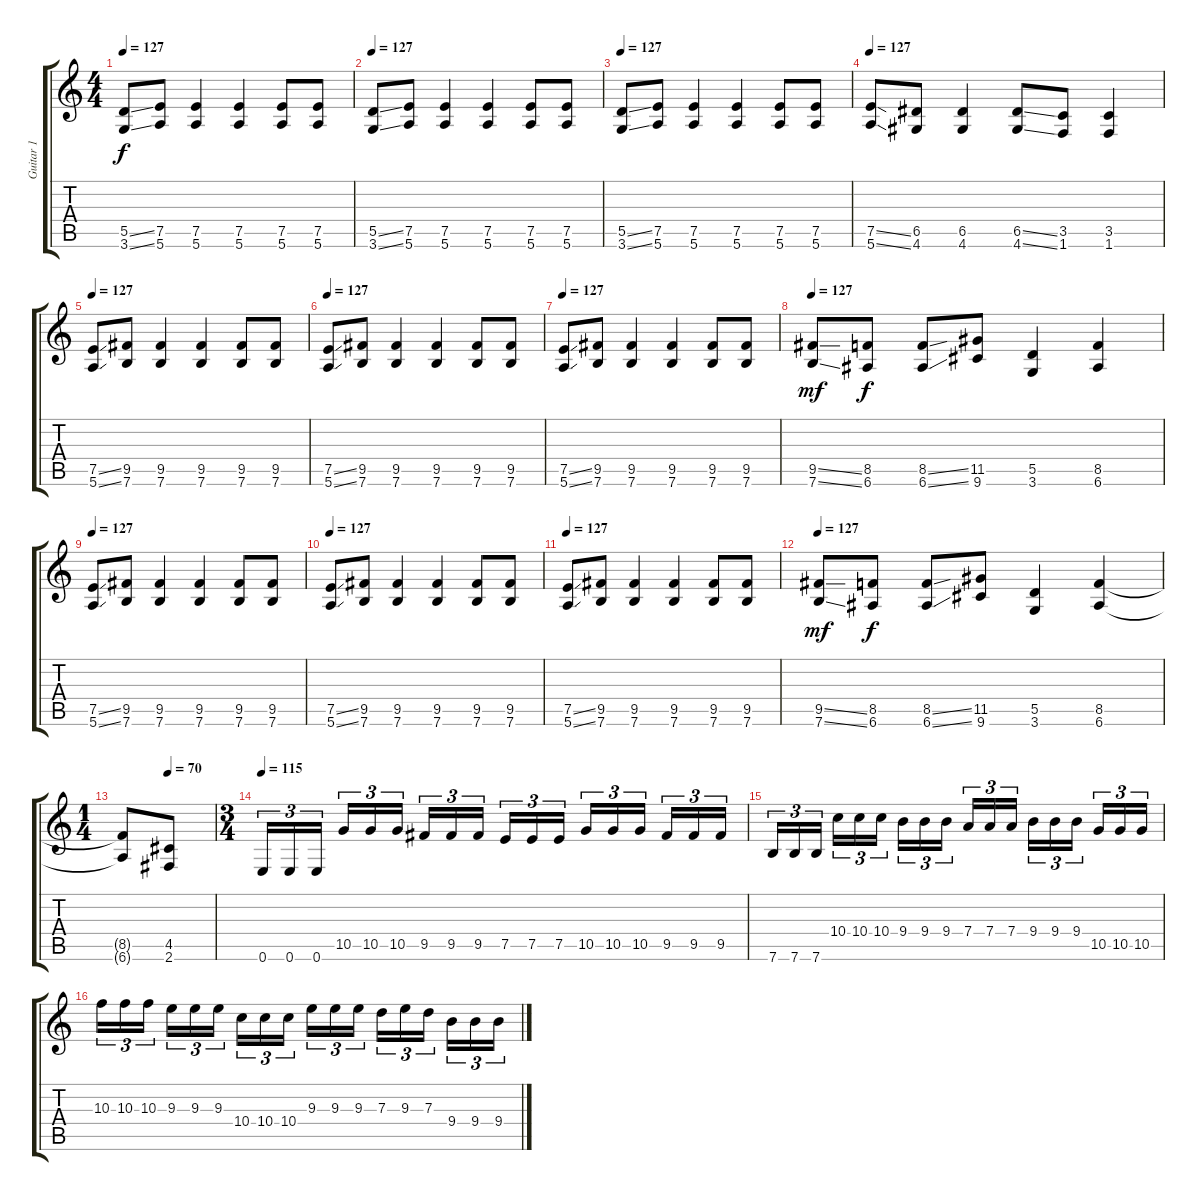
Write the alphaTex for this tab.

\track ("Guitar 1" "Guitar 1") {instrument distortionguitar}
\staff {score tabs}
\tuning (E4 B3 G3 D3 A2 E2) {hide}
\ts (4 4)
\tempo 130
\tempo 127
\clef g2
\ks c
(5.5{ss} 3.6{ss}).8{dy f} (7.5 5.6).8 (7.5 5.6).4 (7.5 5.6).4 (7.5 5.6).8 (7.5 5.6).8 |
\tempo 130
\tempo 127
(5.5{ss} 3.6{ss}).8 (7.5 5.6).8 (7.5 5.6).4 (7.5 5.6).4 (7.5 5.6).8 (7.5 5.6).8 |
\tempo 130
\tempo 127
(5.5{ss} 3.6{ss}).8 (7.5 5.6).8 (7.5 5.6).4 (7.5 5.6).4 (7.5 5.6).8 (7.5 5.6).8 |
\tempo 130
\tempo 127
(7.5{ss} 5.6{ss}).8 (6.5 4.6).8 (6.5 4.6).4 (6.5{ss} 4.6{ss}).8 (3.5 1.6).8 (3.5 1.6).4 |
\tempo 127
(7.5{ss} 5.6{ss}).8 (9.5 7.6).8 (9.5 7.6).4 (9.5 7.6).4 (9.5 7.6).8 (9.5 7.6).8 |
\tempo 127
(7.5{ss} 5.6{ss}).8 (9.5 7.6).8 (9.5 7.6).4 (9.5 7.6).4 (9.5 7.6).8 (9.5 7.6).8 |
\tempo 127
(7.5{ss} 5.6{ss}).8 (9.5 7.6).8 (9.5 7.6).4 (9.5 7.6).4 (9.5 7.6).8 (9.5 7.6).8 |
\tempo 127
(9.5{ss} 7.6{ss}).8{dy mf} (8.5 6.6).8{dy f} (8.5{ss} 6.6{ss}).8 (11.5 9.6).8 (5.5 3.6).4 (8.5 6.6).4 |
\tempo 127
(7.5{ss} 5.6{ss}).8 (9.5 7.6).8 (9.5 7.6).4 (9.5 7.6).4 (9.5 7.6).8 (9.5 7.6).8 |
\tempo 127
(7.5{ss} 5.6{ss}).8 (9.5 7.6).8 (9.5 7.6).4 (9.5 7.6).4 (9.5 7.6).8 (9.5 7.6).8 |
\tempo 127
(7.5{ss} 5.6{ss}).8 (9.5 7.6).8 (9.5 7.6).4 (9.5 7.6).4 (9.5 7.6).8 (9.5 7.6).8 |
\tempo 127
(9.5{ss} 7.6{ss}).8{dy mf} (8.5 6.6).8{dy f} (8.5{ss} 6.6{ss}).8 (11.5 9.6).8 (5.5 3.6).4 (8.5 6.6).4 |
\ts (1 4)
\tempo (70 0.5)
(8.5{t} 6.6{t}).8 (4.5 2.6).8 |
\ts (3 4)
\tempo 115
0.6.16{tu (3 2) volume 11} 0.6.16{tu (3 2)} 0.6.16{tu (3 2)} 10.5.16{tu (3 2)} 10.5.16{tu (3 2)} 10.5.16{tu (3 2)} 9.5.16{tu (3 2)} 9.5.16{tu (3 2)} 9.5.16{tu (3 2)} 7.5.16{tu (3 2)} 7.5.16{tu (3 2)} 7.5.16{tu (3 2)} 10.5.16{tu (3 2)} 10.5.16{tu (3 2)} 10.5.16{tu (3 2)} 9.5.16{tu (3 2)} 9.5.16{tu (3 2)} 9.5.16{tu (3 2)} |
7.6.16{tu (3 2)} 7.6.16{tu (3 2)} 7.6.16{tu (3 2)} 10.4.16{tu (3 2)} 10.4.16{tu (3 2)} 10.4.16{tu (3 2)} 9.4.16{tu (3 2)} 9.4.16{tu (3 2)} 9.4.16{tu (3 2)} 7.4.16{tu (3 2)} 7.4.16{tu (3 2)} 7.4.16{tu (3 2)} 9.4.16{tu (3 2)} 9.4.16{tu (3 2)} 9.4.16{tu (3 2)} 10.5.16{tu (3 2)} 10.5.16{tu (3 2)} 10.5.16{tu (3 2)} |
10.3.16{tu (3 2)} 10.3.16{tu (3 2)} 10.3.16{tu (3 2)} 9.3.16{tu (3 2)} 9.3.16{tu (3 2)} 9.3.16{tu (3 2)} 10.4.16{tu (3 2)} 10.4.16{tu (3 2)} 10.4.16{tu (3 2)} 9.3.16{tu (3 2)} 9.3.16{tu (3 2)} 9.3.16{tu (3 2)} 7.3.16{tu (3 2)} 9.3.16{tu (3 2)} 7.3.16{tu (3 2)} 9.4.16{tu (3 2)} 9.4.16{tu (3 2)} 9.4.16{tu (3 2)}
